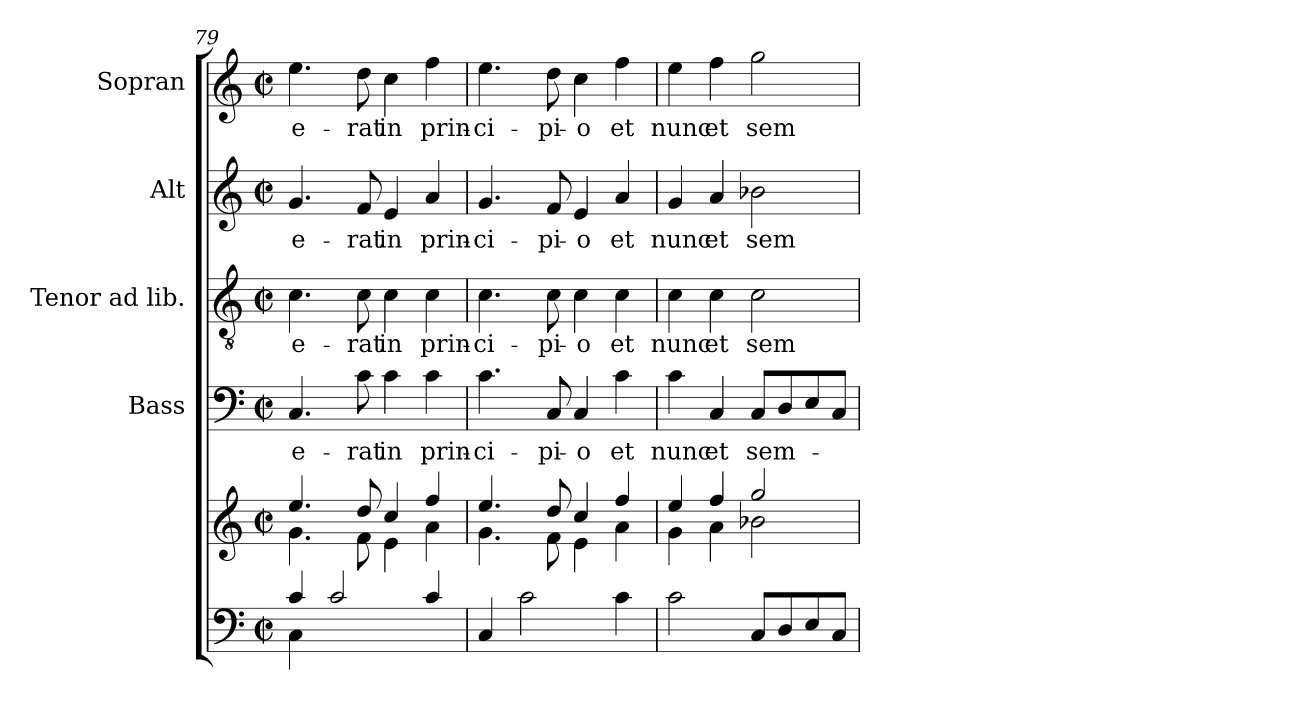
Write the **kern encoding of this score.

**kern	**kern	**kern	**text	**kern	**text	**kern	**text	**kern	**text
*part5	*part5	*part4	*part4	*part3	*part3	*part2	*part2	*part1	*part1
*staff6	*staff5	*staff4	*staff4	*staff3	*staff3	*staff2	*staff2	*staff1	*staff1
*	*	*I"Bass	*	*I"Tenor ad lib.	*	*I"Alt	*	*I"Sopran	*
*	*	*I'B.	*	*I'T.	*	*I'A.	*	*I'S.	*
*clefF4	*clefG2	*clefF4	*	*clefGv2	*	*clefG2	*	*clefG2	*
*k[]	*k[]	*k[]	*	*k[]	*	*k[]	*	*k[]	*
*C:	*C:	*C:	*	*C:	*	*C:	*	*C:	*
*M2/2	*M2/2	*M2/2	*	*M2/2	*	*M2/2	*	*M2/2	*
*met(c|)	*met(c|)	*met(c|)	*	*met(c|)	*	*met(c|)	*	*met(c|)	*
=79	=79	=79	=79	=79	=79	=79	=79	=79	=79
*^	*^	*	*	*	*	*	*	*	*
!	!	!	!	!	!LO:LY:b	!	!LO:LY:b	!	!LO:LY:b	!	!LO:LY:b
4c/	4C\	4.ee/	4.g\	4.C/	e-	4.c\	e-	4.g/	e-	4.ee\	e-
2c/	4ryy	.	.	.	.	.	.	.	.	.	.
!	!	!	!	!	!LO:LY:b	!	!LO:LY:b	!	!LO:LY:b	!	!LO:LY:b
.	.	8dd/	8f\	8c\	-rat	8c\	-rat	8f/	-rat	8dd\	-rat
!	!	!	!	!	!LO:LY:b	!	!LO:LY:b	!	!LO:LY:b	!	!LO:LY:b
.	2ryy	4cc/	4e\	4c\	in	4c\	in	4e/	in	4cc\	in
!	!	!	!	!	!LO:LY:b	!	!LO:LY:b	!	!LO:LY:b	!	!LO:LY:b
4c/	.	4ff/	4a\	4c\	prin-	4c\	prin-	4a/	prin-	4ff\	prin-
*v	*v	*	*	*	*	*	*	*	*	*	*
=80	=80	=80	=80	=80	=80	=80	=80	=80	=80	=80
!	!	!	!	!LO:LY:b	!	!LO:LY:b	!	!LO:LY:b	!	!LO:LY:b
4C/	4.ee/	4.g\	4.c\	-ci-	4.c\	-ci-	4.g/	-ci-	4.ee\	-ci-
2c\	.	.	.	.	.	.	.	.	.	.
!	!	!	!	!LO:LY:b	!	!LO:LY:b	!	!LO:LY:b	!	!LO:LY:b
.	8dd/	8f\	8C/	-pi-	8c\	-pi-	8f/	-pi-	8dd\	-pi-
!	!	!	!	!LO:LY:b	!	!LO:LY:b	!	!LO:LY:b	!	!LO:LY:b
.	4cc/	4e\	4C/	-o	4c\	-o	4e/	-o	4cc\	-o
!	!	!	!	!LO:LY:b	!	!LO:LY:b	!	!LO:LY:b	!	!LO:LY:b
4c\	4ff/	4a\	4c\	et	4c\	et	4a/	et	4ff\	et
=81	=81	=81	=81	=81	=81	=81	=81	=81	=81	=81
!	!	!	!	!LO:LY:b	!	!LO:LY:b	!	!LO:LY:b	!	!LO:LY:b
2c\	4ee/	4g\	4c\	nunc	4c\	nunc	4g/	nunc	4ee\	nunc
!	!	!	!	!LO:LY:b	!	!LO:LY:b	!	!LO:LY:b	!	!LO:LY:b
.	4ff/	4a\	4C/	et	4c\	et	4a/	et	4ff\	et
!	!	!	!	!LO:LY:b	!	!LO:LY:b	!	!LO:LY:b	!	!LO:LY:b
8C/L	2gg/	2b-X\	8C/L	sem-	2c\	sem-	2b-X\	sem-	2gg\	sem-
8D/	.	.	8D/	.	.	.	.	.	.	.
8E/	.	.	8E/	.	.	.	.	.	.	.
8C/J	.	.	8C/J	.	.	.	.	.	.	.
*	*v	*v	*	*	*	*	*	*	*	*
=	=	=	=	=	=	=	=	=	=
*-	*-	*-	*-	*-	*-	*-	*-	*-	*-
